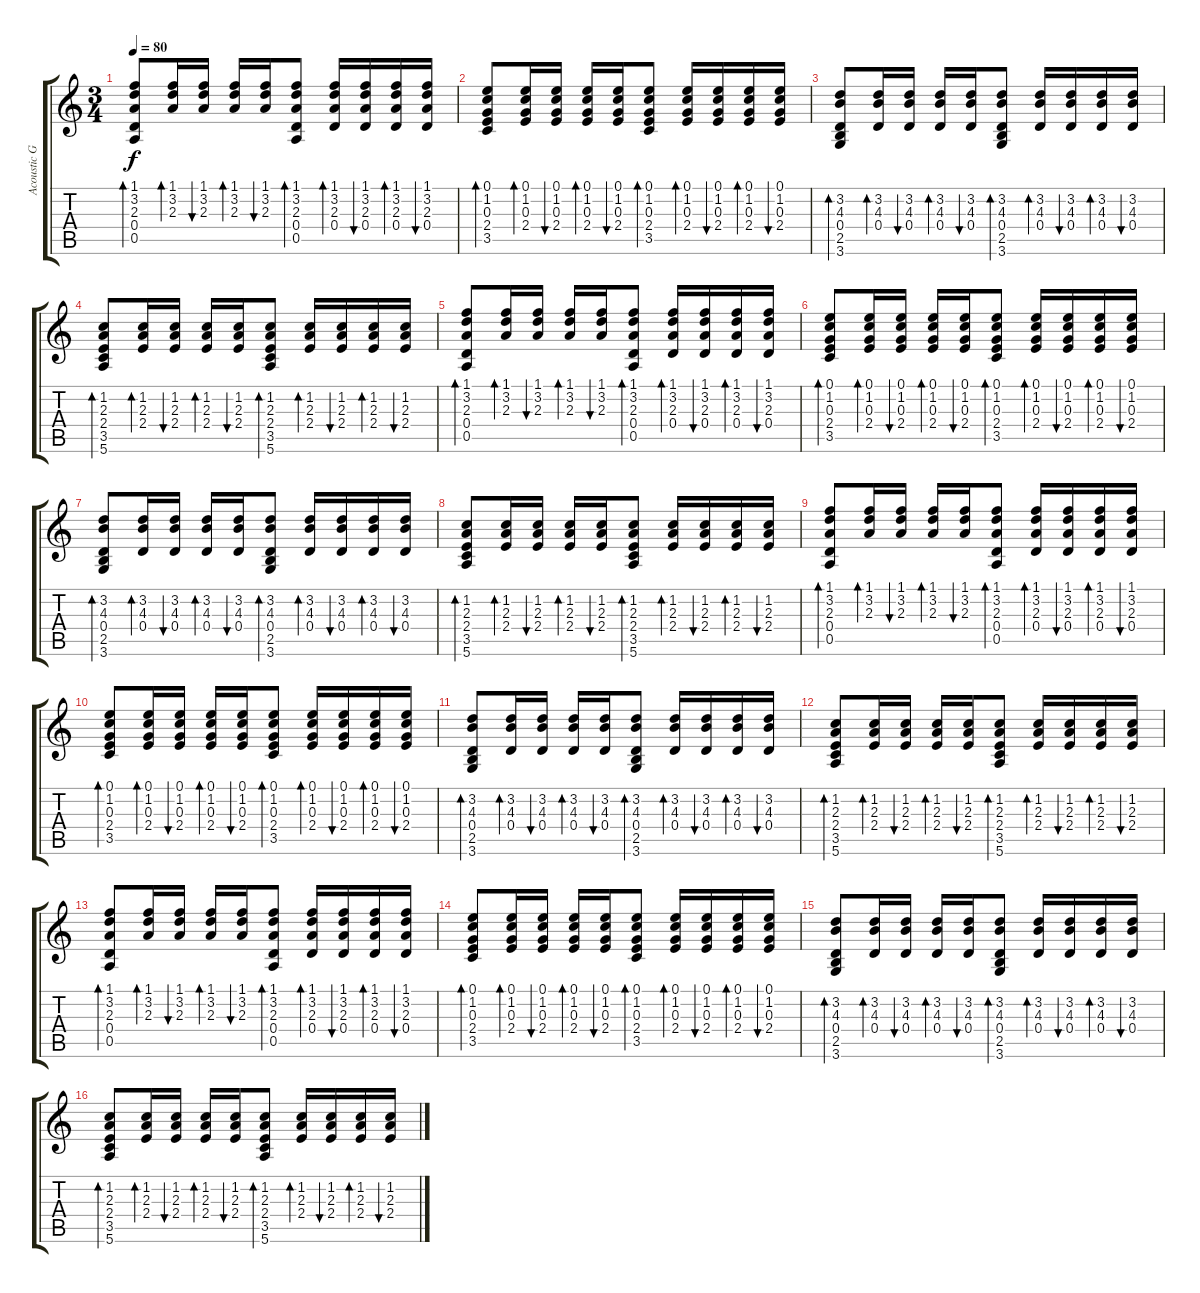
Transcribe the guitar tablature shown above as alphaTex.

\track ("Acoustic Guitar" "Acoustic G") {instrument acousticguitarsteel}
\staff {score tabs}
\tuning (E4 B3 G3 D3 A2 E2) {hide}
\ts (3 4)
\tempo 80
\clef g2
\ks c
(1.1 3.2 2.3 0.4 0.5).8{bd 60 dy f instrument acousticguitarsteel} (1.1 3.2 2.3).16{bd 60} (1.1 3.2 2.3).16{bu 60} (1.1 3.2 2.3).16{bd 60} (1.1 3.2 2.3).16{bu 60} (1.1 3.2 2.3 0.4 0.5).8{bd 60} (1.1 3.2 2.3 0.4).16{bd 60} (1.1 3.2 2.3 0.4).16{bu 60} (1.1 3.2 2.3 0.4).16{bd 60} (1.1 3.2 2.3 0.4).16{bu 60} |
(0.1 1.2 0.3 2.4 3.5).8{bd 60} (0.1 1.2 0.3 2.4).16{bd 60} (0.1 1.2 0.3 2.4).16{bu 60} (0.1 1.2 0.3 2.4).16{bd 60} (0.1 1.2 0.3 2.4).16{bu 60} (0.1 1.2 0.3 2.4 3.5).8{bd 60} (0.1 1.2 0.3 2.4).16{bd 60} (0.1 1.2 0.3 2.4).16{bu 60} (0.1 1.2 0.3 2.4).16{bd 60} (0.1 1.2 0.3 2.4).16{bu 60} |
(3.2 4.3 0.4 2.5 3.6).8{bd 60} (3.2 4.3 0.4).16{bd 60} (3.2 4.3 0.4).16{bu 60} (3.2 4.3 0.4).16{bd 60} (3.2 4.3 0.4).16{bu 60} (3.2 4.3 0.4 2.5 3.6).8{bd 60} (3.2 4.3 0.4).16{bd 60} (3.2 4.3 0.4).16{bu 60} (3.2 4.3 0.4).16{bd 60} (3.2 4.3 0.4).16{bu 60} |
(1.2 2.3 2.4 3.5 5.6).8{bd 60} (1.2 2.3 2.4).16{bd 60} (1.2 2.3 2.4).16{bu 60} (1.2 2.3 2.4).16{bd 60} (1.2 2.3 2.4).16{bu 60} (1.2 2.3 2.4 3.5 5.6).8{bd 60} (1.2 2.3 2.4).16{bd 60} (1.2 2.3 2.4).16{bu 60} (1.2 2.3 2.4).16{bd 60} (1.2 2.3 2.4).16{bu 60} |
(1.1 3.2 2.3 0.4 0.5).8{bd 60} (1.1 3.2 2.3).16{bd 60} (1.1 3.2 2.3).16{bu 60} (1.1 3.2 2.3).16{bd 60} (1.1 3.2 2.3).16{bu 60} (1.1 3.2 2.3 0.4 0.5).8{bd 60} (1.1 3.2 2.3 0.4).16{bd 60} (1.1 3.2 2.3 0.4).16{bu 60} (1.1 3.2 2.3 0.4).16{bd 60} (1.1 3.2 2.3 0.4).16{bu 60} |
(0.1 1.2 0.3 2.4 3.5).8{bd 60} (0.1 1.2 0.3 2.4).16{bd 60} (0.1 1.2 0.3 2.4).16{bu 60} (0.1 1.2 0.3 2.4).16{bd 60} (0.1 1.2 0.3 2.4).16{bu 60} (0.1 1.2 0.3 2.4 3.5).8{bd 60} (0.1 1.2 0.3 2.4).16{bd 60} (0.1 1.2 0.3 2.4).16{bu 60} (0.1 1.2 0.3 2.4).16{bd 60} (0.1 1.2 0.3 2.4).16{bu 60} |
(3.2 4.3 0.4 2.5 3.6).8{bd 60} (3.2 4.3 0.4).16{bd 60} (3.2 4.3 0.4).16{bu 60} (3.2 4.3 0.4).16{bd 60} (3.2 4.3 0.4).16{bu 60} (3.2 4.3 0.4 2.5 3.6).8{bd 60} (3.2 4.3 0.4).16{bd 60} (3.2 4.3 0.4).16{bu 60} (3.2 4.3 0.4).16{bd 60} (3.2 4.3 0.4).16{bu 60} |
(1.2 2.3 2.4 3.5 5.6).8{bd 60} (1.2 2.3 2.4).16{bd 60} (1.2 2.3 2.4).16{bu 60} (1.2 2.3 2.4).16{bd 60} (1.2 2.3 2.4).16{bu 60} (1.2 2.3 2.4 3.5 5.6).8{bd 60} (1.2 2.3 2.4).16{bd 60} (1.2 2.3 2.4).16{bu 60} (1.2 2.3 2.4).16{bd 60} (1.2 2.3 2.4).16{bu 60} |
(1.1 3.2 2.3 0.4 0.5).8{bd 60} (1.1 3.2 2.3).16{bd 60} (1.1 3.2 2.3).16{bu 60} (1.1 3.2 2.3).16{bd 60} (1.1 3.2 2.3).16{bu 60} (1.1 3.2 2.3 0.4 0.5).8{bd 60} (1.1 3.2 2.3 0.4).16{bd 60} (1.1 3.2 2.3 0.4).16{bu 60} (1.1 3.2 2.3 0.4).16{bd 60} (1.1 3.2 2.3 0.4).16{bu 60} |
(0.1 1.2 0.3 2.4 3.5).8{bd 60} (0.1 1.2 0.3 2.4).16{bd 60} (0.1 1.2 0.3 2.4).16{bu 60} (0.1 1.2 0.3 2.4).16{bd 60} (0.1 1.2 0.3 2.4).16{bu 60} (0.1 1.2 0.3 2.4 3.5).8{bd 60} (0.1 1.2 0.3 2.4).16{bd 60} (0.1 1.2 0.3 2.4).16{bu 60} (0.1 1.2 0.3 2.4).16{bd 60} (0.1 1.2 0.3 2.4).16{bu 60} |
(3.2 4.3 0.4 2.5 3.6).8{bd 60} (3.2 4.3 0.4).16{bd 60} (3.2 4.3 0.4).16{bu 60} (3.2 4.3 0.4).16{bd 60} (3.2 4.3 0.4).16{bu 60} (3.2 4.3 0.4 2.5 3.6).8{bd 60} (3.2 4.3 0.4).16{bd 60} (3.2 4.3 0.4).16{bu 60} (3.2 4.3 0.4).16{bd 60} (3.2 4.3 0.4).16{bu 60} |
(1.2 2.3 2.4 3.5 5.6).8{bd 60} (1.2 2.3 2.4).16{bd 60} (1.2 2.3 2.4).16{bu 60} (1.2 2.3 2.4).16{bd 60} (1.2 2.3 2.4).16{bu 60} (1.2 2.3 2.4 3.5 5.6).8{bd 60} (1.2 2.3 2.4).16{bd 60} (1.2 2.3 2.4).16{bu 60} (1.2 2.3 2.4).16{bd 60} (1.2 2.3 2.4).16{bu 60} |
(1.1 3.2 2.3 0.4 0.5).8{bd 60} (1.1 3.2 2.3).16{bd 60} (1.1 3.2 2.3).16{bu 60} (1.1 3.2 2.3).16{bd 60} (1.1 3.2 2.3).16{bu 60} (1.1 3.2 2.3 0.4 0.5).8{bd 60} (1.1 3.2 2.3 0.4).16{bd 60} (1.1 3.2 2.3 0.4).16{bu 60} (1.1 3.2 2.3 0.4).16{bd 60} (1.1 3.2 2.3 0.4).16{bu 60} |
(0.1 1.2 0.3 2.4 3.5).8{bd 60} (0.1 1.2 0.3 2.4).16{bd 60} (0.1 1.2 0.3 2.4).16{bu 60} (0.1 1.2 0.3 2.4).16{bd 60} (0.1 1.2 0.3 2.4).16{bu 60} (0.1 1.2 0.3 2.4 3.5).8{bd 60} (0.1 1.2 0.3 2.4).16{bd 60} (0.1 1.2 0.3 2.4).16{bu 60} (0.1 1.2 0.3 2.4).16{bd 60} (0.1 1.2 0.3 2.4).16{bu 60} |
(3.2 4.3 0.4 2.5 3.6).8{bd 60} (3.2 4.3 0.4).16{bd 60} (3.2 4.3 0.4).16{bu 60} (3.2 4.3 0.4).16{bd 60} (3.2 4.3 0.4).16{bu 60} (3.2 4.3 0.4 2.5 3.6).8{bd 60} (3.2 4.3 0.4).16{bd 60} (3.2 4.3 0.4).16{bu 60} (3.2 4.3 0.4).16{bd 60} (3.2 4.3 0.4).16{bu 60} |
(1.2 2.3 2.4 3.5 5.6).8{bd 60} (1.2 2.3 2.4).16{bd 60} (1.2 2.3 2.4).16{bu 60} (1.2 2.3 2.4).16{bd 60} (1.2 2.3 2.4).16{bu 60} (1.2 2.3 2.4 3.5 5.6).8{bd 60} (1.2 2.3 2.4).16{bd 60} (1.2 2.3 2.4).16{bu 60} (1.2 2.3 2.4).16{bd 60} (1.2 2.3 2.4).16{bu 60}
